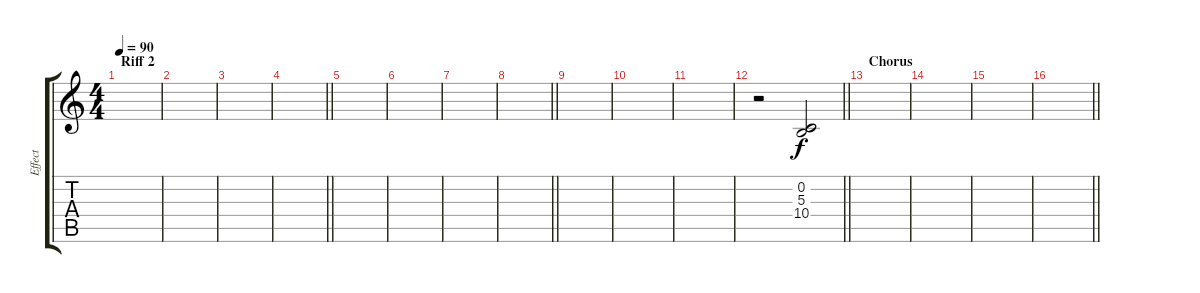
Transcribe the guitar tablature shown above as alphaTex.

\track ("Effect" "Effect") {instrument reversecymbal}
\staff {score tabs}
\tuning (E4 B3 G3 D3 A2 E2) {hide}
\ts (4 4)
\section ("" "Riff 2")
\tempo 90
\clef g2
\ks c
|
|
|
\barLineRight lightlight
|
|
|
|
\barLineRight lightlight
|
|
|
|
\barLineRight lightlight
r.2 (0.2 5.3 10.4).2 |
\section ("" "Chorus")
|
|
|
\barLineRight lightlight
